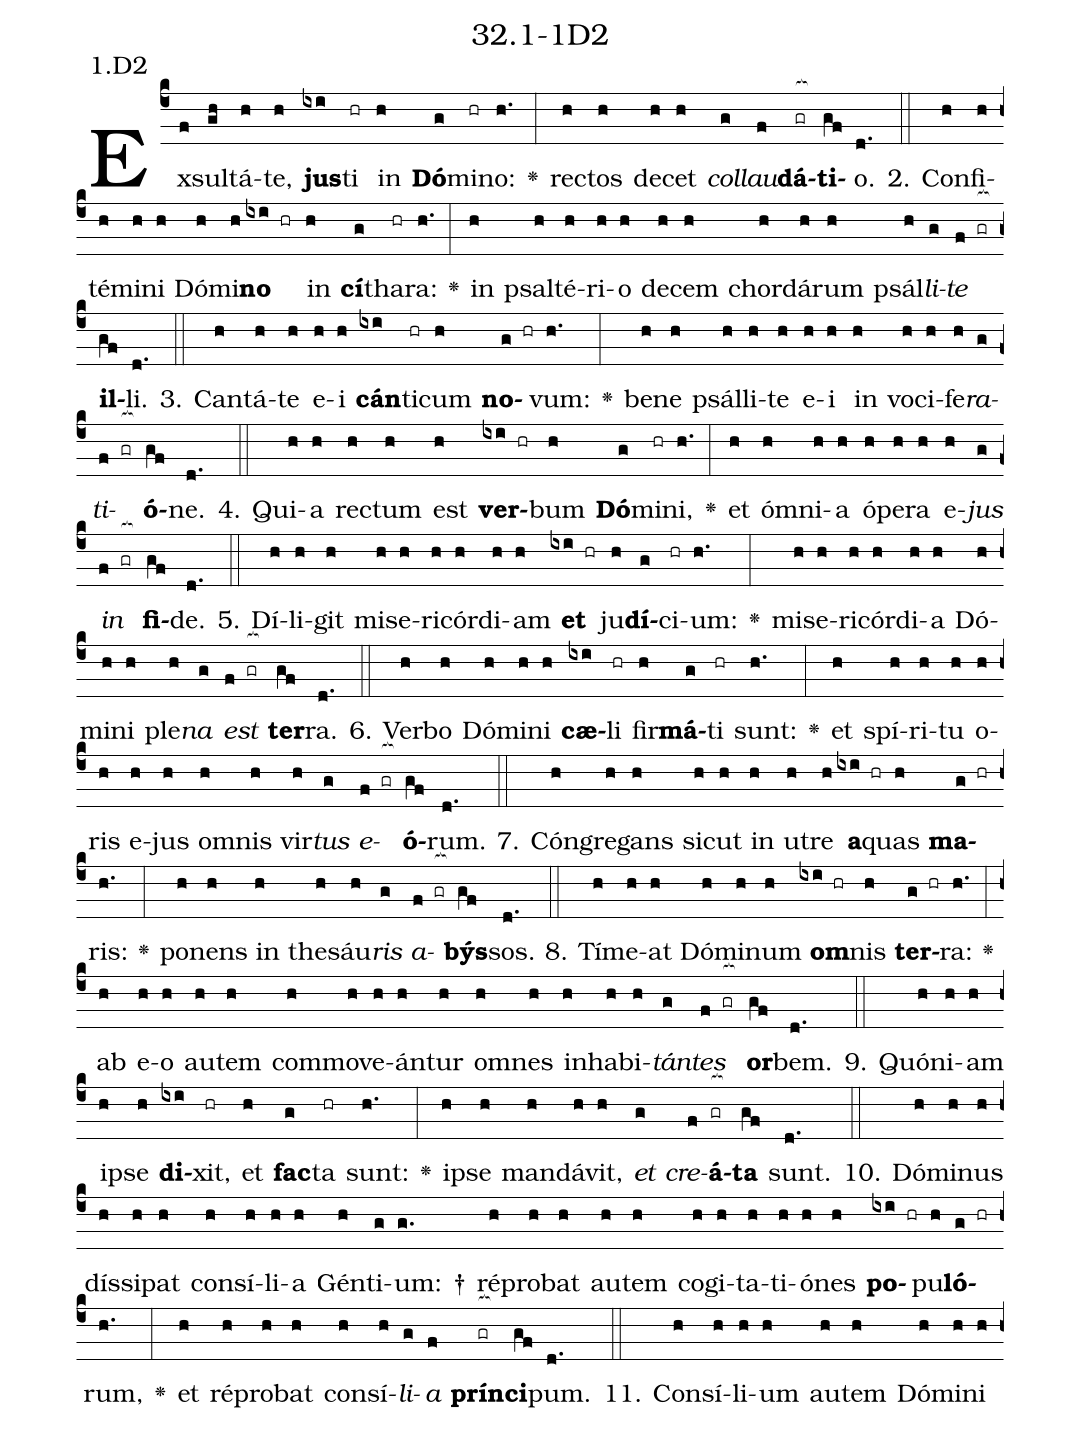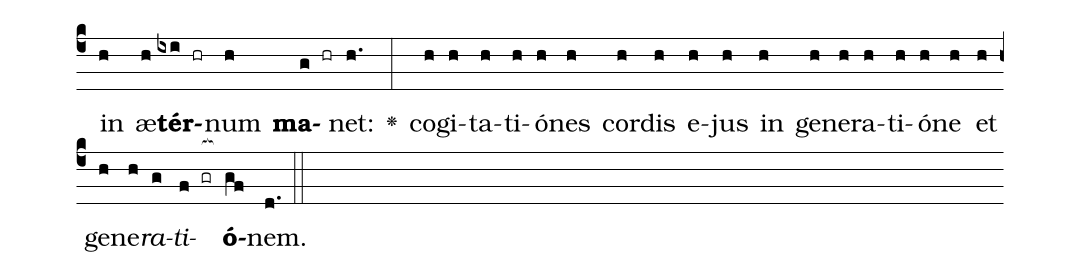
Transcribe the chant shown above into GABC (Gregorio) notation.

name: 32.1-1D2;
annotation: 1.D2;
%%
(c4)Ex(f)sul(gh)tá(h)te,(h) <b>jus</b>(ixi)ti(hr) in(h) <b>Dó</b>(g)mi(hr)no:(h.) <v>\greheightstar</v>(:) rec(h)tos(h) de(h)cet(h) <i>col</i>(g)<i>lau</i>(f)<b>dá</b>(gr[ocb:1{])<b>ti</b>(gf[ocb:0}])o.(d.) (::)
2. Con(h)fi(h)té(h)mi(h)ni(h) Dó(h)mi(h)<b>no</b>(ixi hr) in(h) <b>cí</b>(g)tha(hr)ra:(h.) <v>\greheightstar</v>(:) in(h) psal(h)té(h)ri(h)o(h) de(h)cem(h) chor(h)dá(h)rum(h) psál(h)<i>li</i>(g)<i>te</i>(f gr[ocb:1{]) <b>il</b>(gf[ocb:0}])li.(d.) (::)
3. Can(h)tá(h)te(h) e(h)i(h) <b>cán</b>(ixi)ti(hr)cum(h) <b>no</b>(g hr)vum:(h.) <v>\greheightstar</v>(:) be(h)ne(h) psál(h)li(h)te(h) e(h)i(h) in(h) vo(h)ci(h)fe(h)<i>ra</i>(g)<i>ti</i>(f gr[ocb:1{])<b>ó</b>(gf[ocb:0}])ne.(d.) (::)
4. Qui(h)a(h) rec(h)tum(h) est(h) <b>ver</b>(ixi hr)bum(h) <b>Dó</b>(g)mi(hr)ni,(h.) <v>\greheightstar</v>(:) et(h) óm(h)ni(h)a(h) ó(h)pe(h)ra(h) e(h)<i>jus</i>(g) <i>in</i>(f gr[ocb:1{]) <b>fi</b>(gf[ocb:0}])de.(d.) (::)
5. Dí(h)li(h)git(h) mi(h)se(h)ri(h)cór(h)di(h)am(h) <b>et</b>(ixi hr) ju(h)<b>dí</b>(g)ci(hr)um:(h.) <v>\greheightstar</v>(:) mi(h)se(h)ri(h)cór(h)di(h)a(h) Dó(h)mi(h)ni(h) ple(h)<i>na</i>(g) <i>est</i>(f gr[ocb:1{]) <b>ter</b>(gf[ocb:0}])ra.(d.) (::)
6. Ver(h)bo(h) Dó(h)mi(h)ni(h) <b>cæ</b>(ixi)li(hr) fir(h)<b>má</b>(g)ti(hr) sunt:(h.) <v>\greheightstar</v>(:) et(h) spí(h)ri(h)tu(h) o(h)ris(h) e(h)jus(h) om(h)nis(h) vir(h)<i>tus</i>(g) <i>e</i>(f gr[ocb:1{])<b>ó</b>(gf[ocb:0}])rum.(d.) (::)
7. Cón(h)gre(h)gans(h) sic(h)ut(h) in(h) u(h)tre(h) <b>a</b>(ixi hr)quas(h) <b>ma</b>(g hr)ris:(h.) <v>\greheightstar</v>(:) po(h)nens(h) in(h) the(h)sáu(h)<i>ris</i>(g) <i>a</i>(f gr[ocb:1{])<b>býs</b>(gf[ocb:0}])sos.(d.) (::)
8. Tí(h)me(h)at(h) Dó(h)mi(h)num(h) <b>om</b>(ixi hr)nis(h) <b>ter</b>(g hr)ra:(h.) <v>\greheightstar</v>(:) ab(h) e(h)o(h) au(h)tem(h) com(h)mo(h)ve(h)án(h)tur(h) om(h)nes(h) in(h)ha(h)bi(h)<i>tán</i>(g)<i>tes</i>(f gr[ocb:1{]) <b>or</b>(gf[ocb:0}])bem.(d.) (::)
9. Quón(h)i(h)am(h) ip(h)se(h) <b>di</b>(ixi)xit,(hr) et(h) <b>fac</b>(g)ta(hr) sunt:(h.) <v>\greheightstar</v>(:) ip(h)se(h) man(h)dá(h)vit,(h) <i>et</i>(g) <i>cre</i>(f)<b>á</b>(gr[ocb:1{])<b>ta</b>(gf[ocb:0}]) sunt.(d.) (::)
10. Dó(h)mi(h)nus(h) dís(h)si(h)pat(h) con(h)sí(h)li(h)a(h) Gén(h)ti(g)um: †(g.) ré(h)pro(h)bat(h) au(h)tem(h) co(h)gi(h)ta(h)ti(h)ó(h)nes(h) <b>po</b>(ixi hr)pu(h)<b>ló</b>(g hr)rum,(h.) <v>\greheightstar</v>(:) et(h) ré(h)pro(h)bat(h) con(h)sí(h)<i>li</i>(g)<i>a</i>(f) <b>prín</b>(gr[ocb:1{])<b>ci</b>(gf[ocb:0}])pum.(d.) (::)
11. Con(h)sí(h)li(h)um(h) au(h)tem(h) Dó(h)mi(h)ni(h) in(h) æ(h)<b>tér</b>(ixi hr)num(h) <b>ma</b>(g hr)net:(h.) <v>\greheightstar</v>(:) co(h)gi(h)ta(h)ti(h)ó(h)nes(h) cor(h)dis(h) e(h)jus(h) in(h) ge(h)ne(h)ra(h)ti(h)ó(h)ne(h) et(h) ge(h)ne(h)<i>ra</i>(g)<i>ti</i>(f gr[ocb:1{])<b>ó</b>(gf[ocb:0}])nem.(d.) (::)
